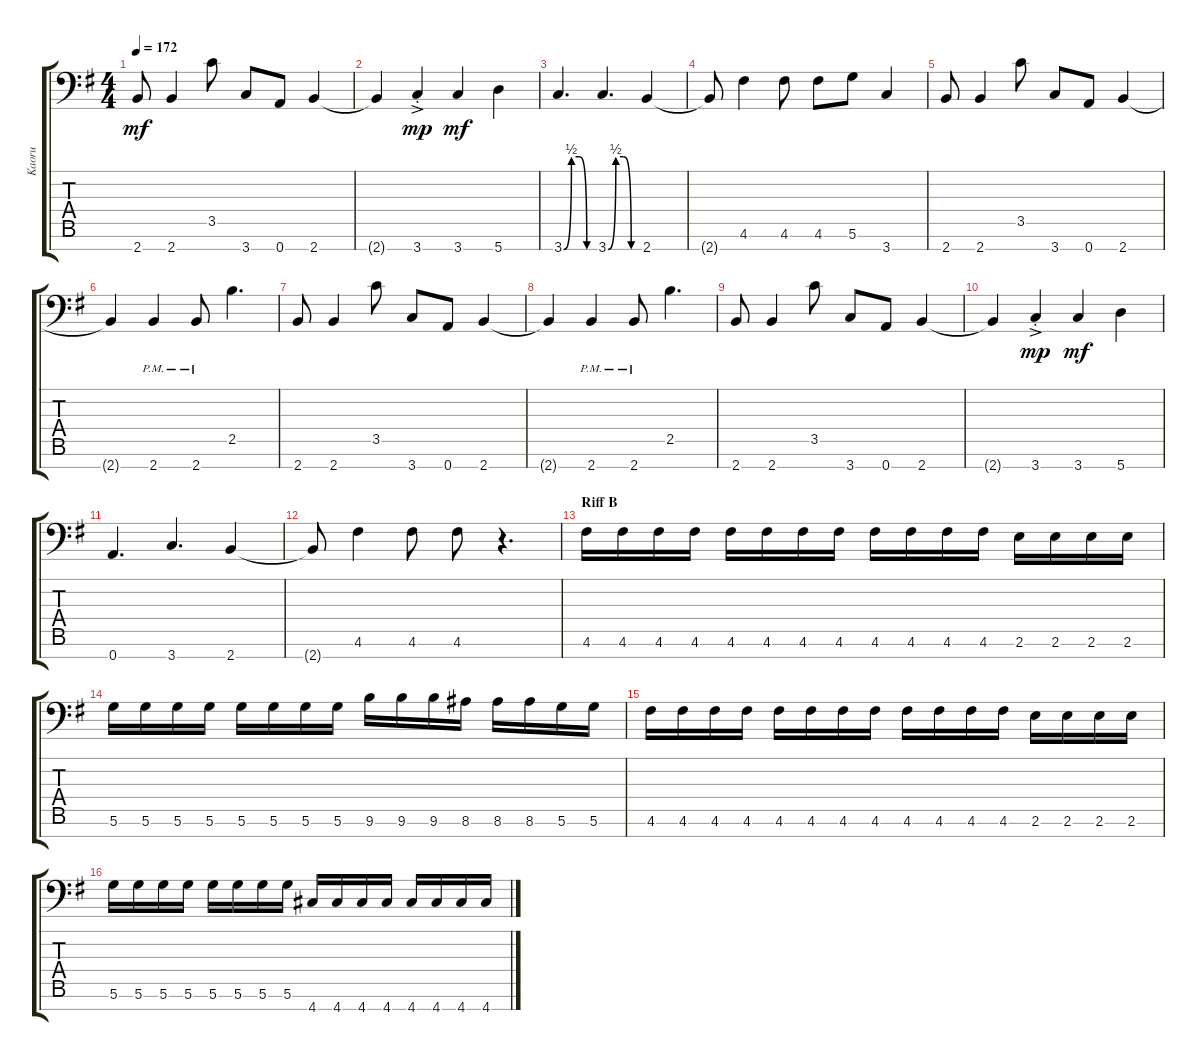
\track ("Kaoru" "Kaoru") {instrument overdrivenguitar}
\staff {score tabs}
\tuning (E4 B3 G3 D3 A2 D2 A1) {hide}
\ts (4 4)
\tempo 172
\clef f4
\ks eminor
2.7.8{dy mf} 2.7.4 3.5.8 3.7.8 0.7.8 2.7.4 |
2.7{t}.4 3.7{ac st}.4{dy mp} 3.7.4{dy mf} 5.7.4 |
3.7{be (custom 0 0 15 2 30 2 45 0 60 0)}.4{d} 3.7{be (custom 0 0 15 2 30 2 45 0 60 0)}.4{d} 2.7.4 |
2.7{t}.8 4.6.4 4.6.8 4.6.8 5.6.8 3.7.4 |
2.7.8 2.7.4 3.5.8 3.7.8 0.7.8 2.7.4 |
2.7{t}.4 2.7{pm}.4 2.7{pm}.8 2.5.4{d} |
2.7.8 2.7.4 3.5.8 3.7.8 0.7.8 2.7.4 |
2.7{t}.4 2.7{pm}.4 2.7{pm}.8 2.5.4{d} |
2.7.8 2.7.4 3.5.8 3.7.8 0.7.8 2.7.4 |
2.7{t}.4 3.7{ac st}.4{dy mp} 3.7.4{dy mf} 5.7.4 |
0.7.4{d} 3.7.4{d} 2.7.4 |
2.7{t}.8 4.6.4 4.6.8 4.6.8 r.4{d} |
\section ("" "Riff B")
4.6.16 4.6.16 4.6.16 4.6.16 4.6.16 4.6.16 4.6.16 4.6.16 4.6.16 4.6.16 4.6.16 4.6.16 2.6.16 2.6.16 2.6.16 2.6.16 |
5.6.16 5.6.16 5.6.16 5.6.16 5.6.16 5.6.16 5.6.16 5.6.16 9.6.16 9.6.16 9.6.16 8.6.16 8.6.16 8.6.16 5.6.16 5.6.16 |
4.6.16 4.6.16 4.6.16 4.6.16 4.6.16 4.6.16 4.6.16 4.6.16 4.6.16 4.6.16 4.6.16 4.6.16 2.6.16 2.6.16 2.6.16 2.6.16 |
5.6.16 5.6.16 5.6.16 5.6.16 5.6.16 5.6.16 5.6.16 5.6.16 4.7.16 4.7.16 4.7.16 4.7.16 4.7.16 4.7.16 4.7.16 4.7.16
